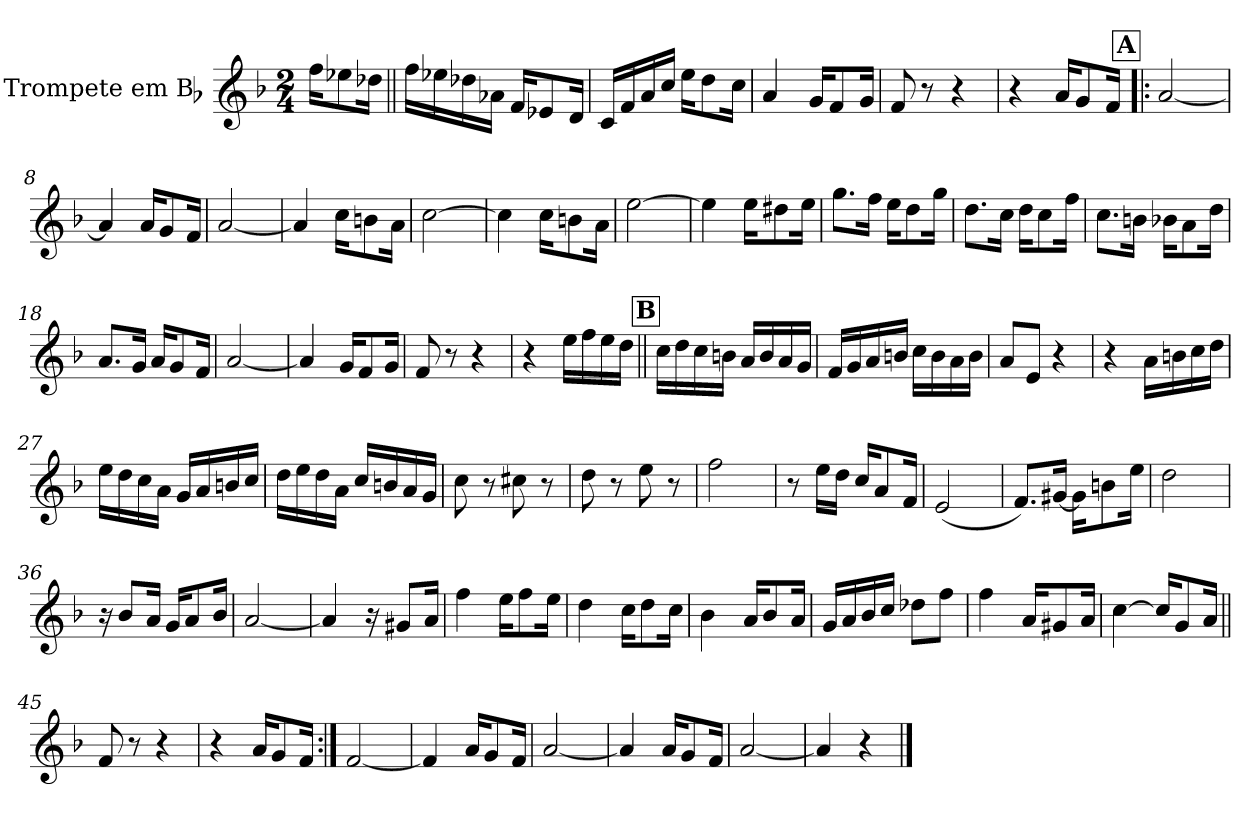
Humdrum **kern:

**kern
*part1
*staff1
*I"Trompete em Bb
*I'Tpt. em Bb
*clefG2
*ITrd1c2
*k[b-e-a-]
*M2/4
*MM60
=1
16ee-\KL
8dd-X\
16cc-X\Jk
=2||
16ee-\LL
16dd-X\
16cc-X\
16g-X\JJ
16e-/KL
8d-X/
16c/Jk
=3
16B-/LL
16e-/
16g/
16b-/JJ
16dd\KL
8cc\
16b-\Jk
=4
4g/
16f/KL
8e-/
16f/Jk
=5
8e-/
8r
4r
=6
4r
16g/KL
8f/
16e-/Jk
!!LO:LB:g=z
!!LO:REH:place=s1:a:B:fs=14:t=A
=7!|:
[2g/
=8
4g/]
16g/KL
8f/
16e-/Jk
=9
[2g/
=10
4g/]
16b-\KL
8an\
16g\Jk
=11
[2b-\
=12
4b-\]
16b-\KL
8an\
16g\Jk
=13
[2dd\
=14
4dd\]
16dd\KL
8cc#X\
16dd\Jk
!!LO:LB:g=z
=15
8.ff\L
16ee-\Jk
16dd\KL
8cc\
16ff\Jk
=16
8.cc\L
16b-\Jk
16cc\KL
8b-\
16ee-\Jk
=17
8.b-\L
16an\Jk
16a-X\KL
8g\
16cc\Jk
=18
8.g/L
16f/Jk
16g/KL
8f/
16e-/Jk
=19
[2g/
=20
4g/]
16f/KL
8e-/
16f/Jk
!!LO:LB:g=z
=21
8e-/
8r
4r
=22
4r
16dd\LL
16ee-\
16dd\
16cc\JJ
!!LO:REH:place=s1:a:B:fs=14:t=B
=23||
16b-\LL
16cc\
16b-\
16an\JJ
16g/LL
16a/
16g/
16f/JJ
=24
16e-/LL
16f/
16g/
16an/JJ
16b-\LL
16a\
16g\
16a\JJ
=25
8g/L
8d/J
4r
=26
4r
16g\LL
16an\
16b-\
16cc\JJ
!!LO:LB:g=z
=27
16dd\LL
16cc\
16b-\
16g\JJ
16f/LL
16g/
16an/
16b-/JJ
=28
16cc\LL
16dd\
16cc\
16g\JJ
16b-/LL
16an/
16g/
16f/JJ
=29
8b-\
8r
8bn\
8r
=30
8cc\
8r
8dd\
8r
=31
2ee-\
=32
8r
16dd\LL
16cc\JJ
16b-/KL
8g/
16e-/Jk
=33
(2d/
!!LO:LB:g=z
=34
8.e-/L)
[16f#X/Jk
16f#\KL]
8an\
16dd\Jk
=35
2cc\
=36
16r
8a-/L
16g/Jk
16f/KL
8g/
16a-/Jk
=37
[2g/
=38
4g/]
16r
8f#X/L
16g/Jk
=39
4ee-\
16dd\KL
8ee-\
16dd\Jk
=40
4cc\
16b-\KL
8cc\
16b-\Jk
!!LO:LB:g=z
=41
4a-\
16g/KL
8a-/
16g/Jk
=42
16f/LL
16g/
16a-/
16b-/JJ
8cc-X\L
8ee-\J
=43
4ee-\
16g/KL
8f#X/
16g/Jk
=44
[4b-\
16b-/KL]
8f/
16g/Jk
=45||
8e-/
8r
4r
=46
4r
16g/KL
8f/
16e-/Jk
=47:|!
[2e-/
!!LO:LB:g=z
=48
4e-/]
16g/KL
8f/
16e-/Jk
=49
[2g/
=50
4g/]
16g/KL
8f/
16e-/Jk
=51
[2g/
=52
4g/]
4r
==
*-
